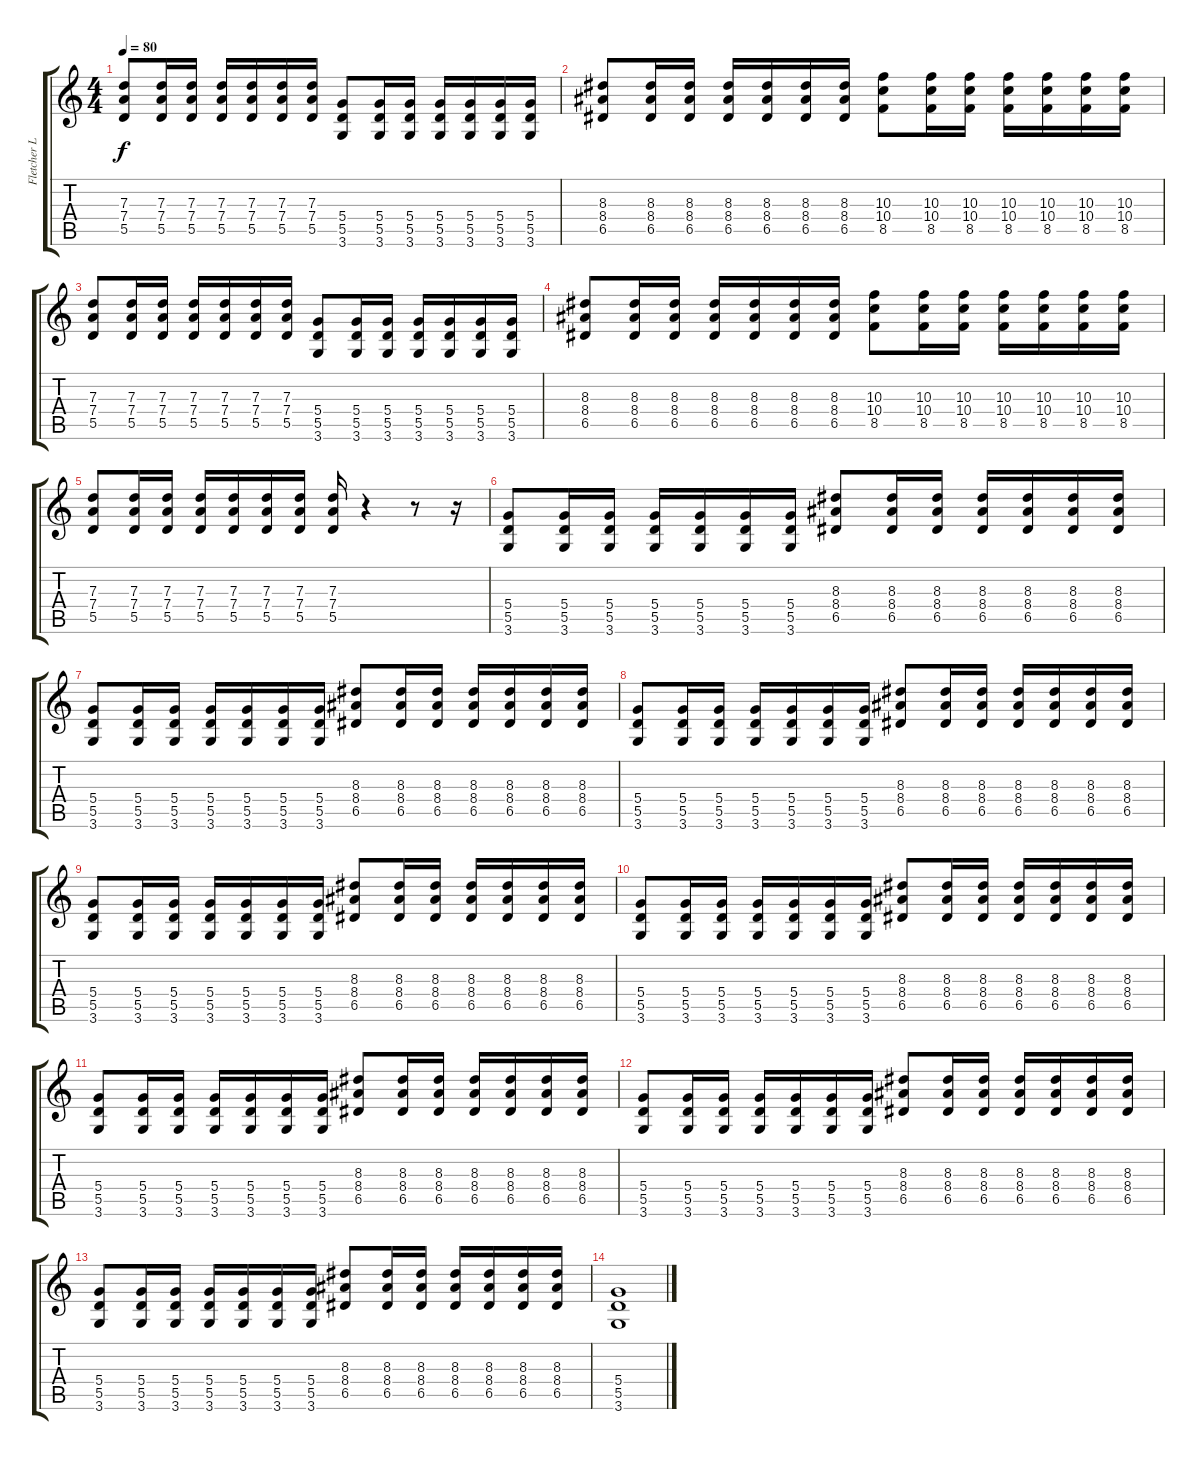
\track ("Fletcher Lead Guitar" "Fletcher L") {instrument distortionguitar}
\staff {score tabs}
\tuning (E4 B3 G3 D3 A2 E2) {hide}
\ts (4 4)
\tempo 80
\clef g2
\ks c
(7.3 7.4 5.5).8{dy f} (7.3 7.4 5.5).16 (7.3 7.4 5.5).16 (7.3 7.4 5.5).16 (7.3 7.4 5.5).16 (7.3 7.4 5.5).16 (7.3 7.4 5.5).16 (5.4 5.5 3.6).8 (5.4 5.5 3.6).16 (5.4 5.5 3.6).16 (5.4 5.5 3.6).16 (5.4 5.5 3.6).16 (5.4 5.5 3.6).16 (5.4 5.5 3.6).16 |
(8.3 8.4 6.5).8 (8.3 8.4 6.5).16 (8.3 8.4 6.5).16 (8.3 8.4 6.5).16 (8.3 8.4 6.5).16 (8.3 8.4 6.5).16 (8.3 8.4 6.5).16 (10.3 10.4 8.5).8 (10.3 10.4 8.5).16 (10.3 10.4 8.5).16 (10.3 10.4 8.5).16 (10.3 10.4 8.5).16 (10.3 10.4 8.5).16 (10.3 10.4 8.5).16 |
(7.3 7.4 5.5).8 (7.3 7.4 5.5).16 (7.3 7.4 5.5).16 (7.3 7.4 5.5).16 (7.3 7.4 5.5).16 (7.3 7.4 5.5).16 (7.3 7.4 5.5).16 (5.4 5.5 3.6).8 (5.4 5.5 3.6).16 (5.4 5.5 3.6).16 (5.4 5.5 3.6).16 (5.4 5.5 3.6).16 (5.4 5.5 3.6).16 (5.4 5.5 3.6).16 |
(8.3 8.4 6.5).8 (8.3 8.4 6.5).16 (8.3 8.4 6.5).16 (8.3 8.4 6.5).16 (8.3 8.4 6.5).16 (8.3 8.4 6.5).16 (8.3 8.4 6.5).16 (10.3 10.4 8.5).8 (10.3 10.4 8.5).16 (10.3 10.4 8.5).16 (10.3 10.4 8.5).16 (10.3 10.4 8.5).16 (10.3 10.4 8.5).16 (10.3 10.4 8.5).16 |
(7.3 7.4 5.5).8 (7.3 7.4 5.5).16 (7.3 7.4 5.5).16 (7.3 7.4 5.5).16 (7.3 7.4 5.5).16 (7.3 7.4 5.5).16 (7.3 7.4 5.5).16 (7.3 7.4 5.5).16 r.4 r.8 r.16 |
(5.4 5.5 3.6).8 (5.4 5.5 3.6).16 (5.4 5.5 3.6).16 (5.4 5.5 3.6).16 (5.4 5.5 3.6).16 (5.4 5.5 3.6).16 (5.4 5.5 3.6).16 (8.3 8.4 6.5).8 (8.3 8.4 6.5).16 (8.3 8.4 6.5).16 (8.3 8.4 6.5).16 (8.3 8.4 6.5).16 (8.3 8.4 6.5).16 (8.3 8.4 6.5).16 |
(5.4 5.5 3.6).8 (5.4 5.5 3.6).16 (5.4 5.5 3.6).16 (5.4 5.5 3.6).16 (5.4 5.5 3.6).16 (5.4 5.5 3.6).16 (5.4 5.5 3.6).16 (8.3 8.4 6.5).8 (8.3 8.4 6.5).16 (8.3 8.4 6.5).16 (8.3 8.4 6.5).16 (8.3 8.4 6.5).16 (8.3 8.4 6.5).16 (8.3 8.4 6.5).16 |
(5.4 5.5 3.6).8 (5.4 5.5 3.6).16 (5.4 5.5 3.6).16 (5.4 5.5 3.6).16 (5.4 5.5 3.6).16 (5.4 5.5 3.6).16 (5.4 5.5 3.6).16 (8.3 8.4 6.5).8 (8.3 8.4 6.5).16 (8.3 8.4 6.5).16 (8.3 8.4 6.5).16 (8.3 8.4 6.5).16 (8.3 8.4 6.5).16 (8.3 8.4 6.5).16 |
(5.4 5.5 3.6).8 (5.4 5.5 3.6).16 (5.4 5.5 3.6).16 (5.4 5.5 3.6).16 (5.4 5.5 3.6).16 (5.4 5.5 3.6).16 (5.4 5.5 3.6).16 (8.3 8.4 6.5).8 (8.3 8.4 6.5).16 (8.3 8.4 6.5).16 (8.3 8.4 6.5).16 (8.3 8.4 6.5).16 (8.3 8.4 6.5).16 (8.3 8.4 6.5).16 |
(5.4 5.5 3.6).8 (5.4 5.5 3.6).16 (5.4 5.5 3.6).16 (5.4 5.5 3.6).16 (5.4 5.5 3.6).16 (5.4 5.5 3.6).16 (5.4 5.5 3.6).16 (8.3 8.4 6.5).8 (8.3 8.4 6.5).16 (8.3 8.4 6.5).16 (8.3 8.4 6.5).16 (8.3 8.4 6.5).16 (8.3 8.4 6.5).16 (8.3 8.4 6.5).16 |
(5.4 5.5 3.6).8 (5.4 5.5 3.6).16 (5.4 5.5 3.6).16 (5.4 5.5 3.6).16 (5.4 5.5 3.6).16 (5.4 5.5 3.6).16 (5.4 5.5 3.6).16 (8.3 8.4 6.5).8 (8.3 8.4 6.5).16 (8.3 8.4 6.5).16 (8.3 8.4 6.5).16 (8.3 8.4 6.5).16 (8.3 8.4 6.5).16 (8.3 8.4 6.5).16 |
(5.4 5.5 3.6).8 (5.4 5.5 3.6).16 (5.4 5.5 3.6).16 (5.4 5.5 3.6).16 (5.4 5.5 3.6).16 (5.4 5.5 3.6).16 (5.4 5.5 3.6).16 (8.3 8.4 6.5).8 (8.3 8.4 6.5).16 (8.3 8.4 6.5).16 (8.3 8.4 6.5).16 (8.3 8.4 6.5).16 (8.3 8.4 6.5).16 (8.3 8.4 6.5).16 |
(5.4 5.5 3.6).8 (5.4 5.5 3.6).16 (5.4 5.5 3.6).16 (5.4 5.5 3.6).16 (5.4 5.5 3.6).16 (5.4 5.5 3.6).16 (5.4 5.5 3.6).16 (8.3 8.4 6.5).8 (8.3 8.4 6.5).16 (8.3 8.4 6.5).16 (8.3 8.4 6.5).16 (8.3 8.4 6.5).16 (8.3 8.4 6.5).16 (8.3 8.4 6.5).16 |
(5.4 5.5 3.6).1
